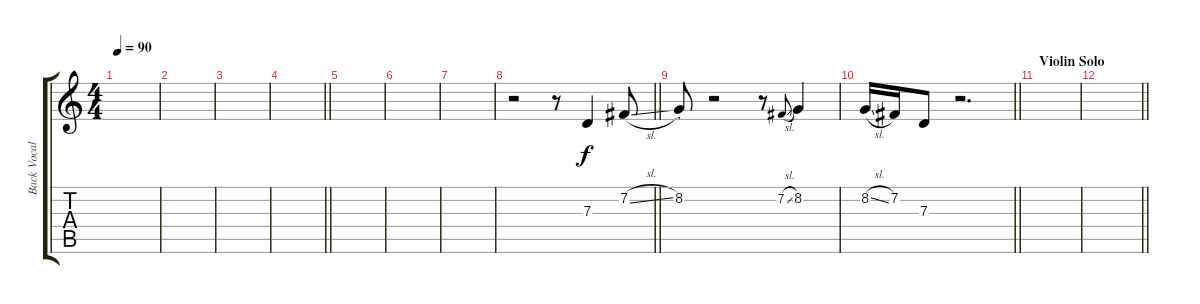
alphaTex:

\track ("Back Vocals" "Back Vocal") {instrument trumpet}
\staff {score tabs}
\tuning (E4 B3 G3 D3 A2 E2) {hide}
\ts (4 4)
\tempo 90
\clef g2
\ks c
|
|
|
\barLineRight lightlight
|
|
|
|
\barLineRight lightlight
r.2 r.8 7.3.4 7.2{sl}.8 |
8.2{st}.8 r.2 r.8 7.2{sl}.8{gr onbeat} 8.2.4 |
\barLineRight lightlight
8.2{sl}.16 7.2.16 7.3.8 r.2{d} |
\section ("" "Violin Solo")
|
\barLineRight lightlight
